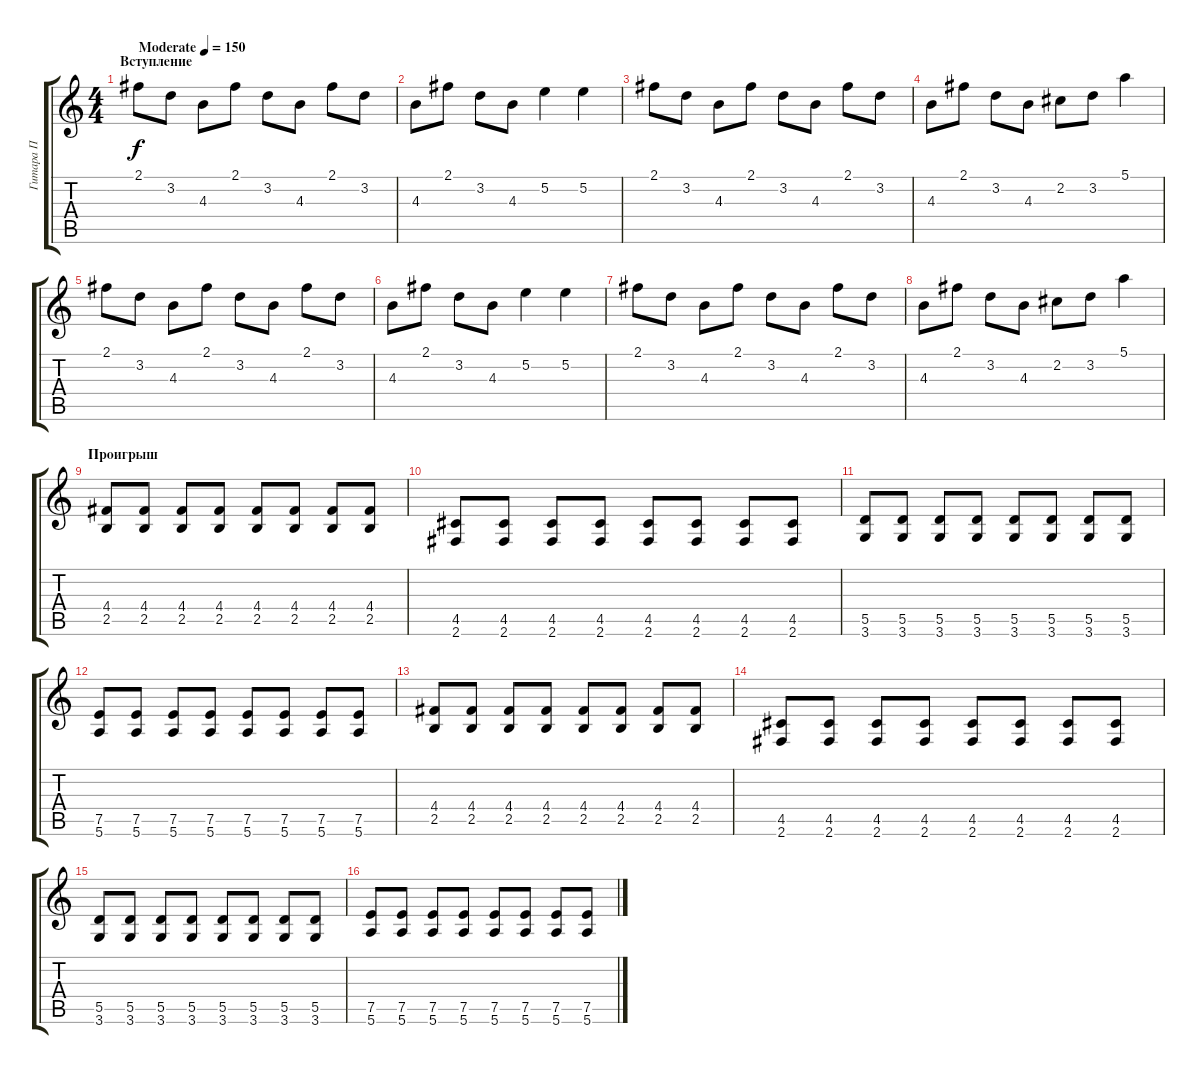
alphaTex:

\track ("Гитара П" "Гитара П") {instrument distortionguitar}
\staff {score tabs}
\tuning (E4 B3 G3 D3 A2 E2) {hide}
\ts (4 4)
\section ("" "Вступление")
\tempo (150 "Moderate")
\clef g2
\ks c
2.1.8{dy f instrument distortionguitar} 3.2.8 4.3.8 2.1.8 3.2.8 4.3.8 2.1.8 3.2.8 |
4.3.8 2.1.8 3.2.8 4.3.8 5.2.4 5.2.4 |
2.1.8 3.2.8 4.3.8 2.1.8 3.2.8 4.3.8 2.1.8 3.2.8 |
4.3.8 2.1.8 3.2.8 4.3.8 2.2.8 3.2.8 5.1.4 |
2.1.8 3.2.8 4.3.8 2.1.8 3.2.8 4.3.8 2.1.8 3.2.8 |
4.3.8 2.1.8 3.2.8 4.3.8 5.2.4 5.2.4 |
2.1.8 3.2.8 4.3.8 2.1.8 3.2.8 4.3.8 2.1.8 3.2.8 |
4.3.8 2.1.8 3.2.8 4.3.8 2.2.8 3.2.8 5.1.4 |
\section ("" "Проигрыш")
(4.4 2.5).8 (4.4 2.5).8 (4.4 2.5).8 (4.4 2.5).8 (4.4 2.5).8 (4.4 2.5).8 (4.4 2.5).8 (4.4 2.5).8 |
(4.5 2.6).8 (4.5 2.6).8 (4.5 2.6).8 (4.5 2.6).8 (4.5 2.6).8 (4.5 2.6).8 (4.5 2.6).8 (4.5 2.6).8 |
(5.5 3.6).8 (5.5 3.6).8 (5.5 3.6).8 (5.5 3.6).8 (5.5 3.6).8 (5.5 3.6).8 (5.5 3.6).8 (5.5 3.6).8 |
(7.5 5.6).8 (7.5 5.6).8 (7.5 5.6).8 (7.5 5.6).8 (7.5 5.6).8 (7.5 5.6).8 (7.5 5.6).8 (7.5 5.6).8 |
(4.4 2.5).8 (4.4 2.5).8 (4.4 2.5).8 (4.4 2.5).8 (4.4 2.5).8 (4.4 2.5).8 (4.4 2.5).8 (4.4 2.5).8 |
(4.5 2.6).8 (4.5 2.6).8 (4.5 2.6).8 (4.5 2.6).8 (4.5 2.6).8 (4.5 2.6).8 (4.5 2.6).8 (4.5 2.6).8 |
(5.5 3.6).8 (5.5 3.6).8 (5.5 3.6).8 (5.5 3.6).8 (5.5 3.6).8 (5.5 3.6).8 (5.5 3.6).8 (5.5 3.6).8 |
(7.5 5.6).8 (7.5 5.6).8 (7.5 5.6).8 (7.5 5.6).8 (7.5 5.6).8 (7.5 5.6).8 (7.5 5.6).8 (7.5 5.6).8
